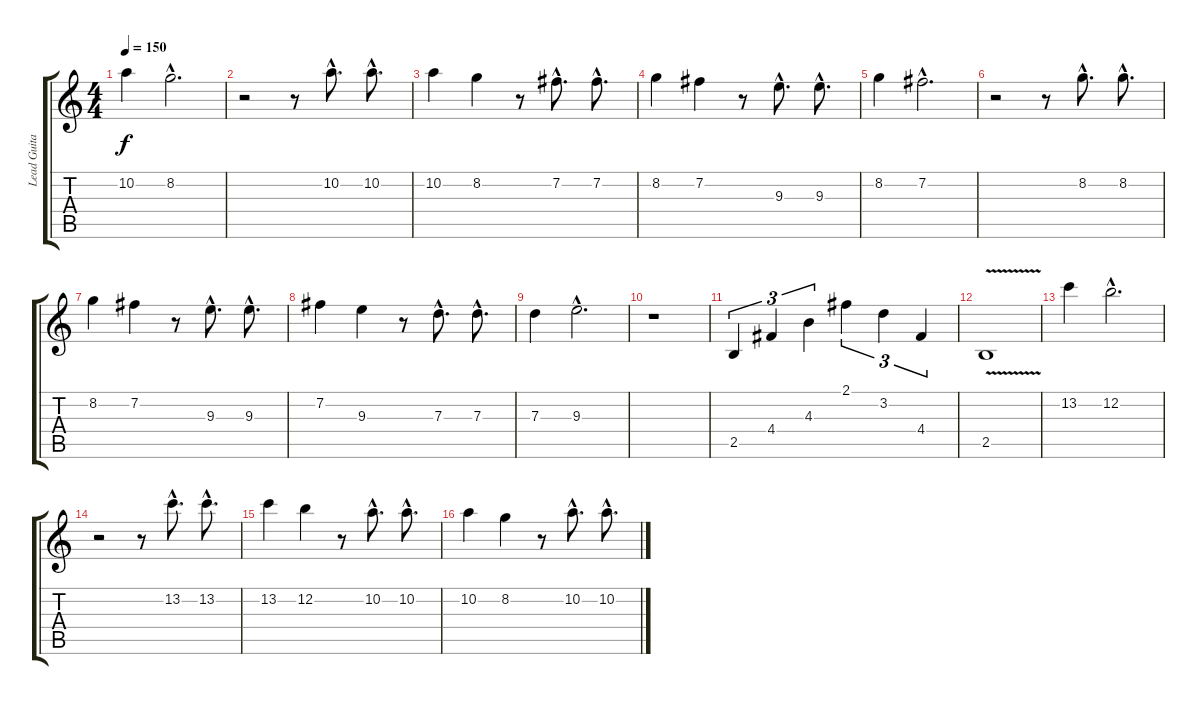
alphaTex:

\track ("Lead Guitar" "Lead Guita") {instrument distortionguitar}
\staff {score tabs}
\tuning (E4 B3 G3 D3 A2 E2) {hide}
\ts (4 4)
\tempo 150
\clef g2
\ks c
10.2.4{dy f} 8.2{hac}.2{d} |
r.2 r.8 10.2{hac}.8{d} 10.2{hac}.8{d} |
10.2.4 8.2.4 r.8 7.2{hac}.8{d} 7.2{hac}.8{d} |
8.2.4 7.2.4 r.8 9.3{hac}.8{d} 9.3{hac}.8{d} |
8.2.4 7.2{hac}.2{d} |
r.2 r.8 8.2{hac}.8{d} 8.2{hac}.8{d} |
8.2.4 7.2.4 r.8 9.3{hac}.8{d} 9.3{hac}.8{d} |
7.2.4 9.3.4 r.8 7.3{hac}.8{d} 7.3{hac}.8{d} |
7.3.4 9.3{hac}.2{d} |
r.1 |
2.5.4{tu (3 2)} 4.4.4{tu (3 2)} 4.3.4{tu (3 2)} 2.1.4{tu (3 2)} 3.2.4{tu (3 2)} 4.4.4{tu (3 2)} |
2.5{v}.1 |
13.2.4 12.2{hac}.2{d} |
r.2 r.8 13.2{hac}.8{d} 13.2{hac}.8{d} |
13.2.4 12.2.4 r.8 10.2{hac}.8{d} 10.2{hac}.8{d} |
10.2.4 8.2.4 r.8 10.2{hac}.8{d} 10.2{hac}.8{d}
